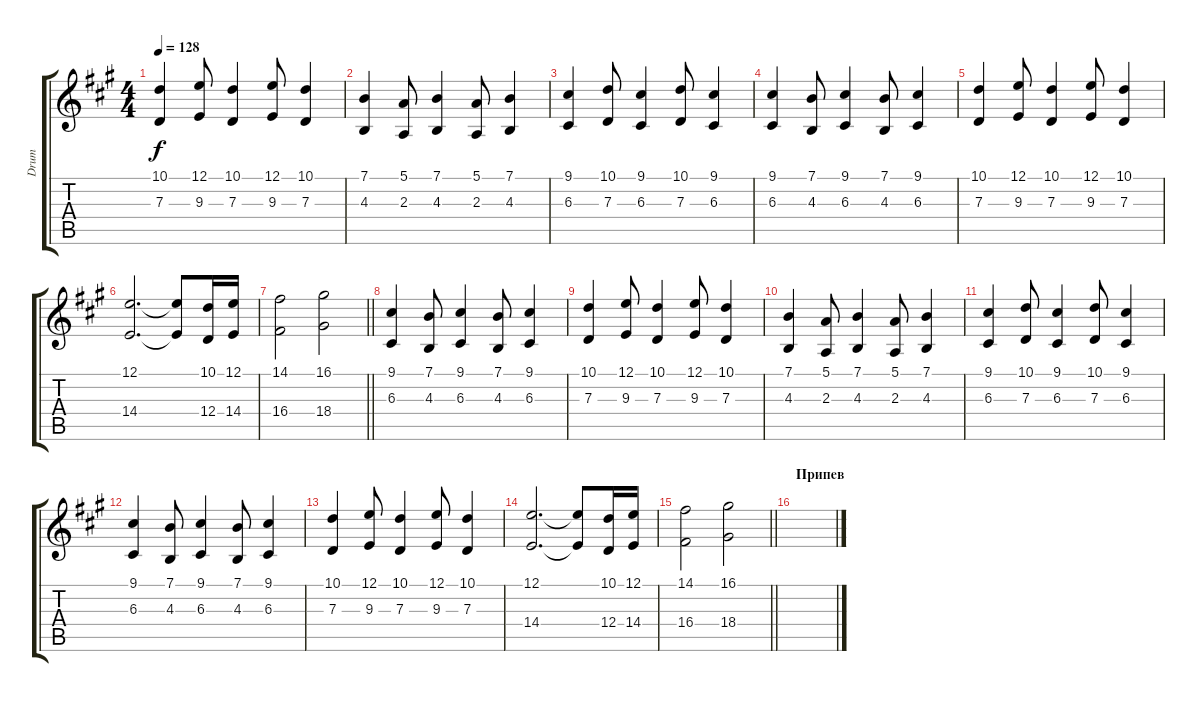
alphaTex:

\track ("Drum" "Drum") {instrument timpani}
\staff {score tabs}
\tuning (E4 B3 G3 D3 A2 E2) {hide}
\ts (4 4)
\tempo 128
\clef g2
\ks f#minor
(10.1 7.3).4{dy f} (12.1 9.3).8 (10.1 7.3).4 (12.1 9.3).8 (10.1 7.3).4 |
(7.1 4.3).4 (5.1 2.3).8 (7.1 4.3).4 (5.1 2.3).8 (7.1 4.3).4 |
(9.1 6.3).4 (10.1 7.3).8 (9.1 6.3).4 (10.1 7.3).8 (9.1 6.3).4 |
(9.1 6.3).4 (7.1 4.3).8 (9.1 6.3).4 (7.1 4.3).8 (9.1 6.3).4 |
(10.1 7.3).4 (12.1 9.3).8 (10.1 7.3).4 (12.1 9.3).8 (10.1 7.3).4 |
(12.1 14.4).2{d} (12.1{t} 14.4{t}).8 (10.1 12.4).16 (12.1 14.4).16 |
\barLineRight lightlight
(14.1 16.4).2 (16.1 18.4).2 |
(9.1 6.3).4 (7.1 4.3).8 (9.1 6.3).4 (7.1 4.3).8 (9.1 6.3).4 |
(10.1 7.3).4 (12.1 9.3).8 (10.1 7.3).4 (12.1 9.3).8 (10.1 7.3).4 |
(7.1 4.3).4 (5.1 2.3).8 (7.1 4.3).4 (5.1 2.3).8 (7.1 4.3).4 |
(9.1 6.3).4 (10.1 7.3).8 (9.1 6.3).4 (10.1 7.3).8 (9.1 6.3).4 |
(9.1 6.3).4 (7.1 4.3).8 (9.1 6.3).4 (7.1 4.3).8 (9.1 6.3).4 |
(10.1 7.3).4 (12.1 9.3).8 (10.1 7.3).4 (12.1 9.3).8 (10.1 7.3).4 |
(12.1 14.4).2{d} (12.1{t} 14.4{t}).8 (10.1 12.4).16 (12.1 14.4).16 |
\barLineRight lightlight
(14.1 16.4).2 (16.1 18.4).2 |
\section ("" "Припев")
